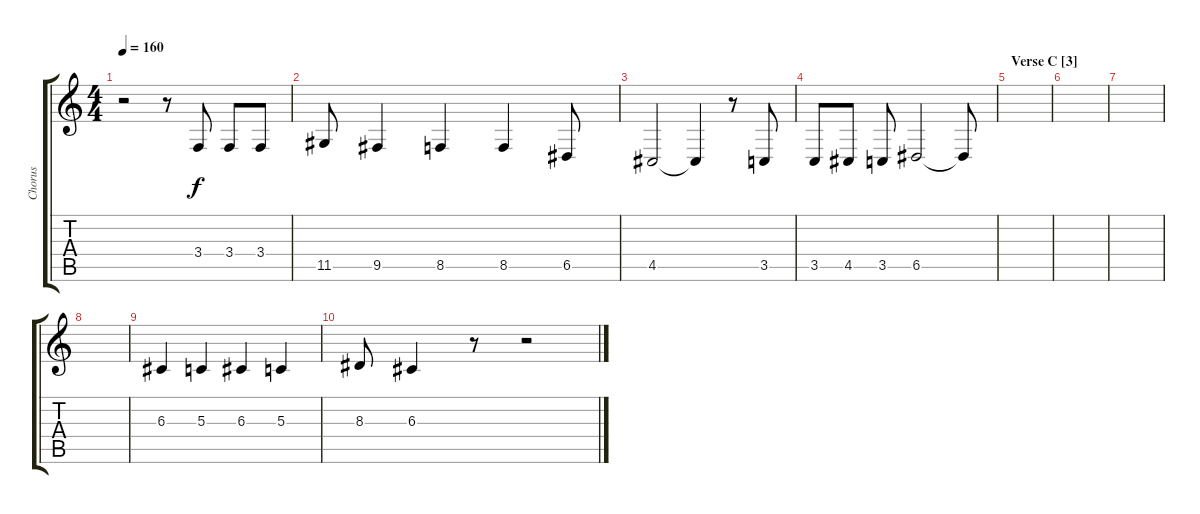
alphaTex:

\track ("Chorus" "Chorus") {instrument trumpet}
\staff {score tabs}
\tuning (E4 B3 G3 D3 A2 E2) {hide}
\ts (4 4)
\tempo 160
\clef g2
\ks c
r.2{dy f} r.8 3.4.8 3.4.8 3.4.8 |
11.5.8 9.5.4 8.5.4 8.5.4 6.5.8 |
4.5.2 4.5{t}.4 r.8 3.5.8 |
3.5.8 4.5.8 3.5.8 6.5.2 6.5{t}.8 |
\section ("" "Verse C [3]")
|
|
|
|
6.3.4 5.3.4 6.3.4 5.3.4 |
8.3.8 6.3.4 r.8 r.2
